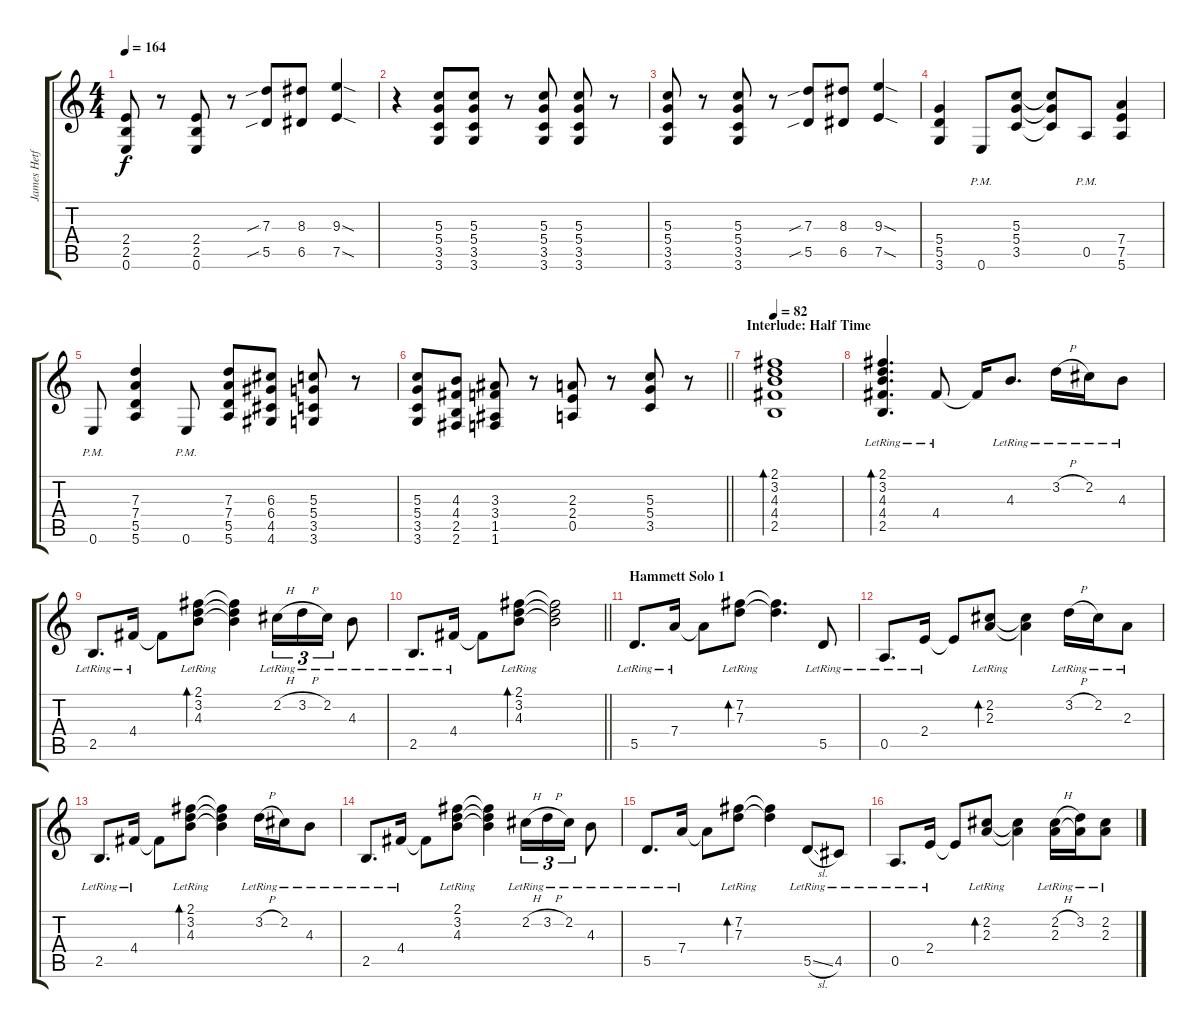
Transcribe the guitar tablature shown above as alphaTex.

\track ("James Hetfield" "James Hetf") {instrument distortionguitar}
\staff {score tabs}
\tuning (E4 B3 G3 D3 A2 E2) {hide}
\ts (4 4)
\tempo 164
\clef g2
\ks c
(2.4 2.5 0.6).8{dy f} r.8 (2.4 2.5 0.6).8 r.8 (7.3{sib} 5.5{sib}).8 (8.3 6.5).8 (9.3{sod} 7.5{sod}).4 |
r.4 (5.3 5.4 3.5 3.6).8 (5.3 5.4 3.5 3.6).8 r.8 (5.3 5.4 3.5 3.6).8 (5.3 5.4 3.5 3.6).8 r.8 |
(5.3 5.4 3.5 3.6).8 r.8 (5.3 5.4 3.5 3.6).8 r.8 (7.3{sib} 5.5{sib}).8 (8.3 6.5).8 (9.3{sod} 7.5{sod}).4 |
(5.4 5.5 3.6).4 0.6{pm}.8 (5.3 5.4 3.5).8 (5.3{t} 5.4{t} 3.5{t}).8 0.5{pm}.8 (7.4 7.5 5.6).4 |
0.6{pm}.8 (7.3 7.4 5.5 5.6).4 0.6{pm}.8 (7.3 7.4 5.5 5.6).8 (6.3 6.4 4.5 4.6).8 (5.3 5.4 3.5 3.6).8 r.8 |
\barLineRight lightlight
(5.3 5.4 3.5 3.6).8 (4.3 4.4 2.5 2.6).8 (3.3 3.4 1.5 1.6).8 r.8 (2.3 2.4 0.5).8 r.8 (5.3 5.4 3.5).8 r.8 |
\section ("" "Interlude: Half Time")
\tempo 82
(2.1 3.2 4.3 4.4 2.5).1{bd 60 instrument acousticguitarsteel} |
(2.1{lr} 3.2{lr} 4.3{lr} 4.4{lr} 2.5{lr}).4{d bd 60} 4.4{lr}.8 4.4{t}.16 4.3{lr}.8{d} 3.2{h lr}.16 2.2{lr}.16 4.3{lr}.8 |
2.5{lr}.8{d} 4.4{lr}.16 4.4{t}.8 (2.1{lr} 3.2{lr} 4.3{lr}).8{bd 60} (2.1{t} 3.2{t} 4.3{t}).4 2.2{h lr}.16{tu (3 2)} 3.2{h lr}.16{tu (3 2)} 2.2{lr}.16{tu (3 2)} 4.3{lr}.8 |
\barLineRight lightlight
2.5{lr}.8{d} 4.4{lr}.16 4.4{t}.8 (2.1{lr} 3.2{lr} 4.3{lr}).8{bd 60} (2.1{t} 3.2{t} 4.3{t}).2 |
\section ("" "Hammett Solo 1")
5.5{lr}.8{d} 7.4{lr}.16 7.4{t}.8 (7.2{lr} 7.3{lr}).8{bd 60} (7.2{t} 7.3{t}).4{d} 5.5{lr}.8 |
0.5{lr}.8{d} 2.4{lr}.16 2.4{t}.8 (2.2{lr} 2.3{lr}).8{bd 60} (2.2{t} 2.3{t}).4 3.2{h lr}.16 2.2{lr}.16 2.3{lr}.8 |
2.5{lr}.8{d} 4.4{lr}.16 4.4{t}.8 (2.1{lr} 3.2{lr} 4.3{lr}).8{bd 60} (2.1{t} 3.2{t} 4.3{t}).4 3.2{h lr}.16 2.2{lr}.16 4.3{lr}.8 |
2.5{lr}.8{d} 4.4{lr}.16 4.4{t}.8 (2.1{lr} 3.2{lr} 4.3{lr}).8 (2.1{t} 3.2{t} 4.3{t}).4 2.2{h lr}.16{tu (3 2)} 3.2{h lr}.16{tu (3 2)} 2.2{lr}.16{tu (3 2)} 4.3{lr}.8 |
5.5{lr}.8{d} 7.4{lr}.16 7.4{t}.8 (7.2{lr} 7.3{lr}).8{bd 60} (7.2{t} 7.3{t}).4 5.5{sl lr}.8 4.5{lr}.8 |
0.5{lr}.8{d} 2.4{lr}.16 2.4{t}.8 (2.2{lr} 2.3{lr}).8{bd 60} (2.2{t} 2.3{t}).4 (2.2{h lr} 2.3{lr}).16 (3.2{lr} 2.3{t}).16 (2.2{lr} 2.3{lr}).8
